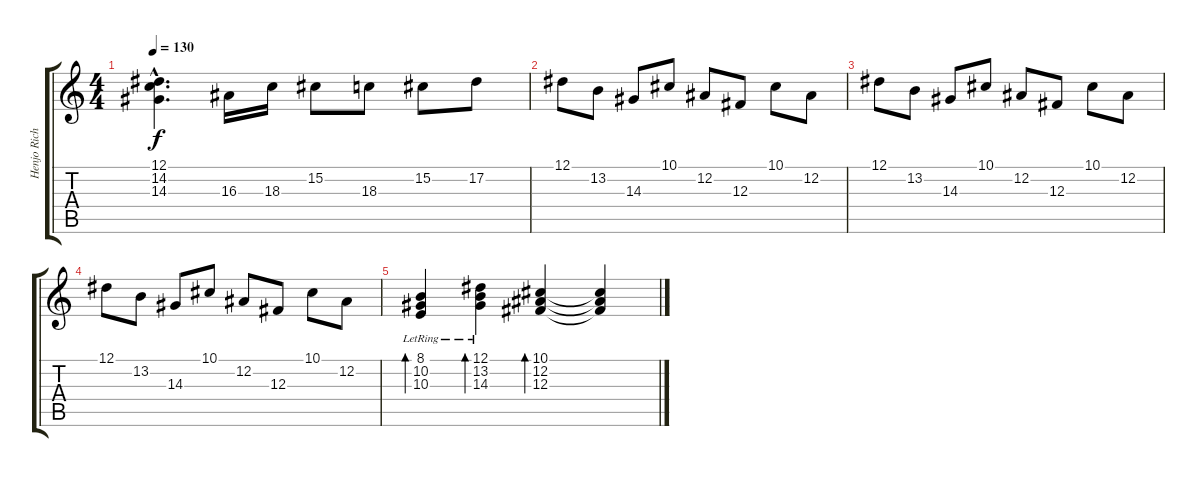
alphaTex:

\track ("Henjo Richter (keyboards)" "Henjo Rich") {instrument fx7echoes}
\staff {score tabs}
\tuning (Eb4 Bb3 Gb3 Db3 Ab2 Eb2) {hide}
\ts (4 4)
\tempo 130
\clef g2
\ks c
(12.1{hac t} 14.2{hac t} 14.3{hac t}).4{d dy f} 16.3.16 18.3.16 15.2.8 18.3.8 15.2.8 17.2.8 |
12.1.8 13.2.8 14.3.8 10.1.8 12.2.8 12.3.8 10.1.8 12.2.8 |
12.1.8 13.2.8 14.3.8 10.1.8 12.2.8 12.3.8 10.1.8 12.2.8 |
12.1.8 13.2.8 14.3.8 10.1.8 12.2.8 12.3.8 10.1.8 12.2.8 |
(8.1{lr} 10.2{lr} 10.3{lr}).4{bd 120} (12.1{lr} 13.2{lr} 14.3{lr}).4{bd 120} (10.1 12.2 12.3).4{bd 120} (10.1{t} 12.2{t} 12.3{t}).4
